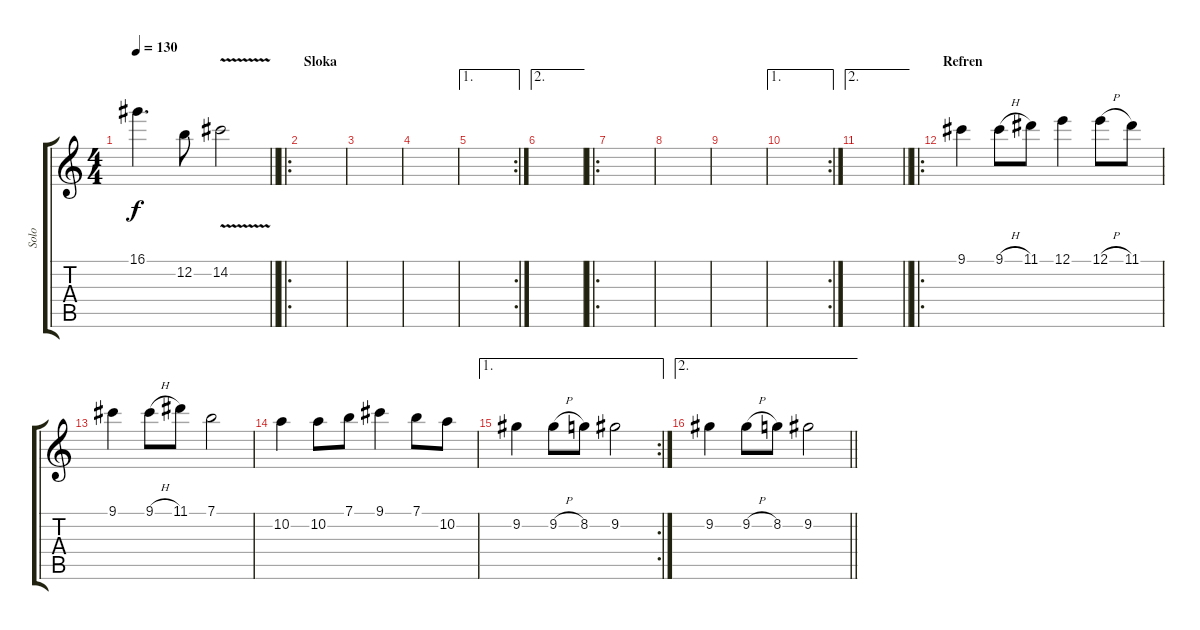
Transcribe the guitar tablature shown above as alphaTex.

\track ("Solo" "Solo") {instrument overdrivenguitar}
\staff {score tabs}
\tuning (E4 B3 G3 D3 A2 E2) {hide}
\ts (4 4)
\tempo 130
\clef g2
\barLineRight lightlight
\ks c
16.1.4{d dy f} 12.2.8 14.2{v}.2 |
\ro
\section ("" "Sloka")
|
|
|
\ae 1
\rc 2
|
\ae 2
|
\ro
|
|
|
\ae 1
\rc 2
|
\ae 2
\barLineRight lightlight
|
\ro
\section ("" "Refren")
9.1.4 9.1{h}.8 11.1.8 12.1.4 12.1{h}.8 11.1.8 |
9.1.4 9.1{h}.8 11.1.8 7.1.2 |
10.2.4 10.2.8 7.1.8 9.1.4 7.1.8 10.2.8 |
\ae 1
\rc 2
9.2.4 9.2{h}.8 8.2.8 9.2.2 |
\ae 2
\barLineRight lightlight
9.2.4 9.2{h}.8 8.2.8 9.2.2
